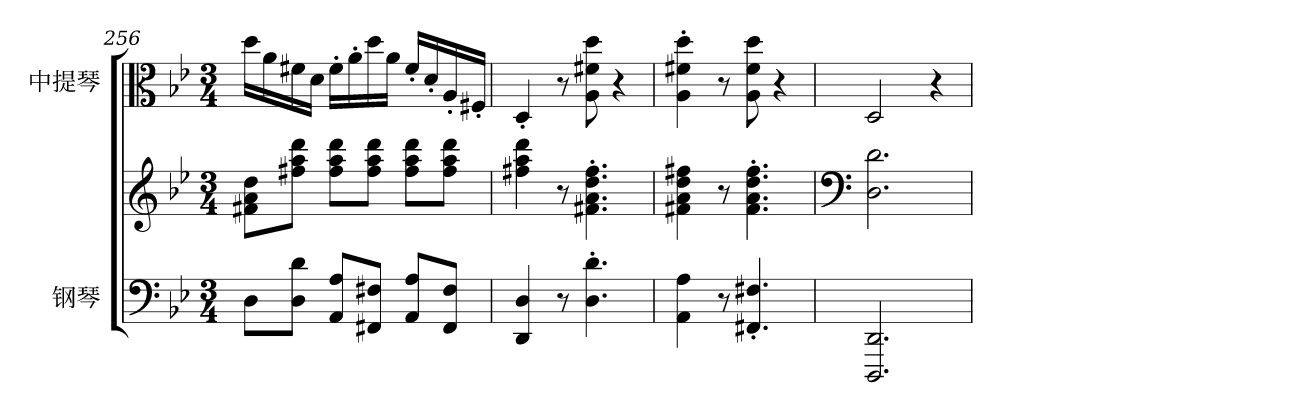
**kern	**kern	**kern
*part2	*part2	*part1
*staff3	*staff2	*staff1
*I"钢琴	*	*I"中提琴
!!LO:PB:g=z
*clefF4	*clefG2	*clefC3
*k[b-e-]	*k[b-e-]	*k[b-e-]
*M3/4	*M3/4	*M3/4
=256	=256	=256
8D\L	8f#X\ 8a\ 8dd\L	16dd\LL
.	.	16a\
8D\ 8d\J	8ff#X\ 8aa\ 8ddd\J	16f#X\
.	.	16d\JJ
8AA/ 8A/L	8ff#\ 8aa\ 8ddd\L	16f#'\LL
.	.	16a'\
8FF#X/ 8F#X/J	8ff#\ 8aa\ 8ddd\J	16dd\
.	.	16a\JJ
8AA/ 8A/L	8ff#\ 8aa\ 8ddd\L	16f#'/LL
.	.	16d'/
8FF#/ 8F#/J	8ff#\ 8aa\ 8ddd\J	16A'/
.	.	16F#X'/JJ
=257	=257	=257
4DD/ 4D/	4ff#X\ 4aa\ 4ddd\	4D'/
8r	8r	8r
4.D\' 4.d\'	4.f#X\' 4.a\' 4.dd\' 4.ff#\'	8A\ 8f#X\ 8dd\
.	.	4r
=258	=258	=258
4AA\ 4A\	4f#X\ 4a\ 4dd\ 4ff#X\	4A\' 4f#X\' 4dd\'
8r	8r	8r
4.FF#X/' 4.F#X/'	4.f#\' 4.a\' 4.dd\' 4.ff#\'	8A\ 8f#\ 8dd\
.	.	4r
=259	=259	=259
*	*clefF4	*
2.DDD/ 2.DD/	2.D\ 2.d\	2D/
.	.	4r
=	=	=
*-	*-	*-
